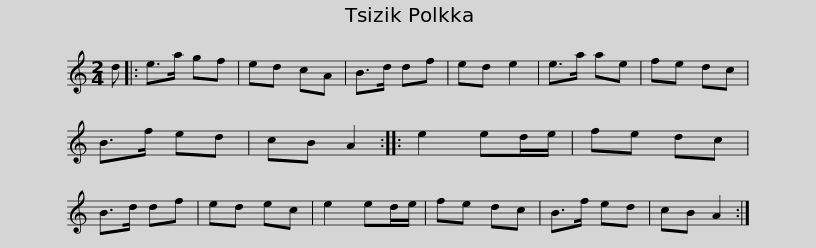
X:1
L:1/8
M:2/4
I:linebreak $
K:C
V:1 treble
V:1
 d |: e>a gf | ed cA | B>d df | ed e2 | %5
 e>a ae | fe dc | B>f ed | cB A2 :: e2 ed/e/ | %10
 fe dc |$ B>d df | ed ec | e2 ed/e/ | fe dc | %15
 B>f ed | cB A2 :| %17
